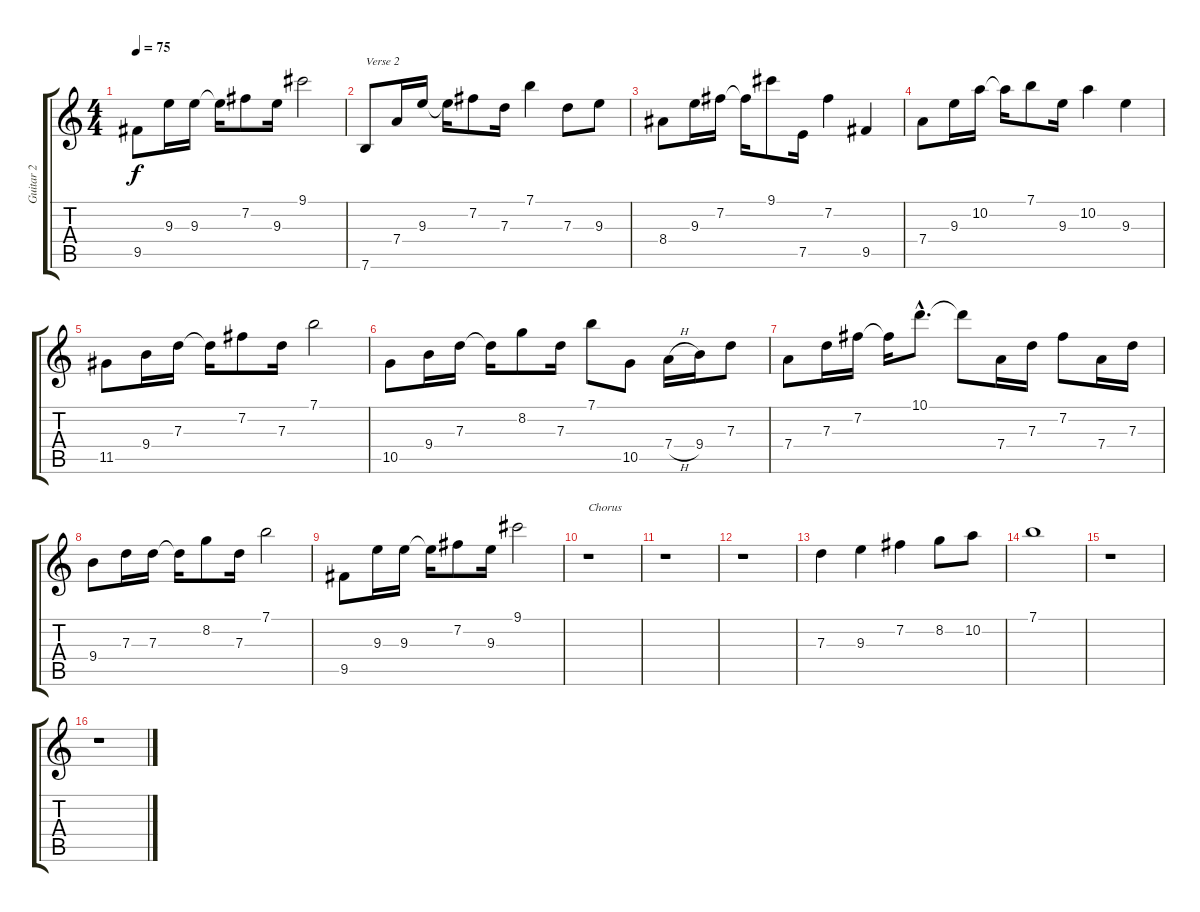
\track ("Guitar 2" "Guitar 2") {instrument acousticguitarnylon}
\staff {score tabs}
\tuning (E4 B3 G3 D3 A2 E2) {hide}
\ts (4 4)
\tempo 75
\clef g2
\ks c
9.5.8{dy f} 9.3.16 9.3.16 9.3{t}.16 7.2.8 9.3.16 9.1.2 |
7.6.8{txt "Verse 2"} 7.4.16 9.3.16 9.3{t}.16 7.2.8 7.3.16 7.1.4 7.3.8 9.3.8 |
8.4.8 9.3.16 7.2.16 7.2{t}.16 9.1.8 7.5.16 7.2.4 9.5.4 |
7.4.8 9.3.16 10.2.16 10.2{t}.16 7.1.8 9.3.16 10.2.4 9.3.4 |
11.5.8 9.4.16 7.3.16 7.3{t}.16 7.2.8 7.3.16 7.1.2 |
10.5.8 9.4.16 7.3.16 7.3{t}.16 8.2.8 7.3.16 7.1.8 10.5.8 7.4{h}.16 9.4.16 7.3.8 |
7.4.8 7.3.16 7.2.16 7.2{t}.16 10.1{hac}.8{d} 10.1{t}.8 7.4.16 7.3.16 7.2.8 7.4.16 7.3.16 |
9.4.8 7.3.16 7.3.16 7.3{t}.16 8.2.8 7.3.16 7.1.2 |
9.5.8 9.3.16 9.3.16 9.3{t}.16 7.2.8 9.3.16 9.1.2 |
r.1{txt "Chorus"} |
r.1 |
r.1 |
7.3.4 9.3.4 7.2.4 8.2.8 10.2.8 |
7.1.1 |
r.1 |
r.1
